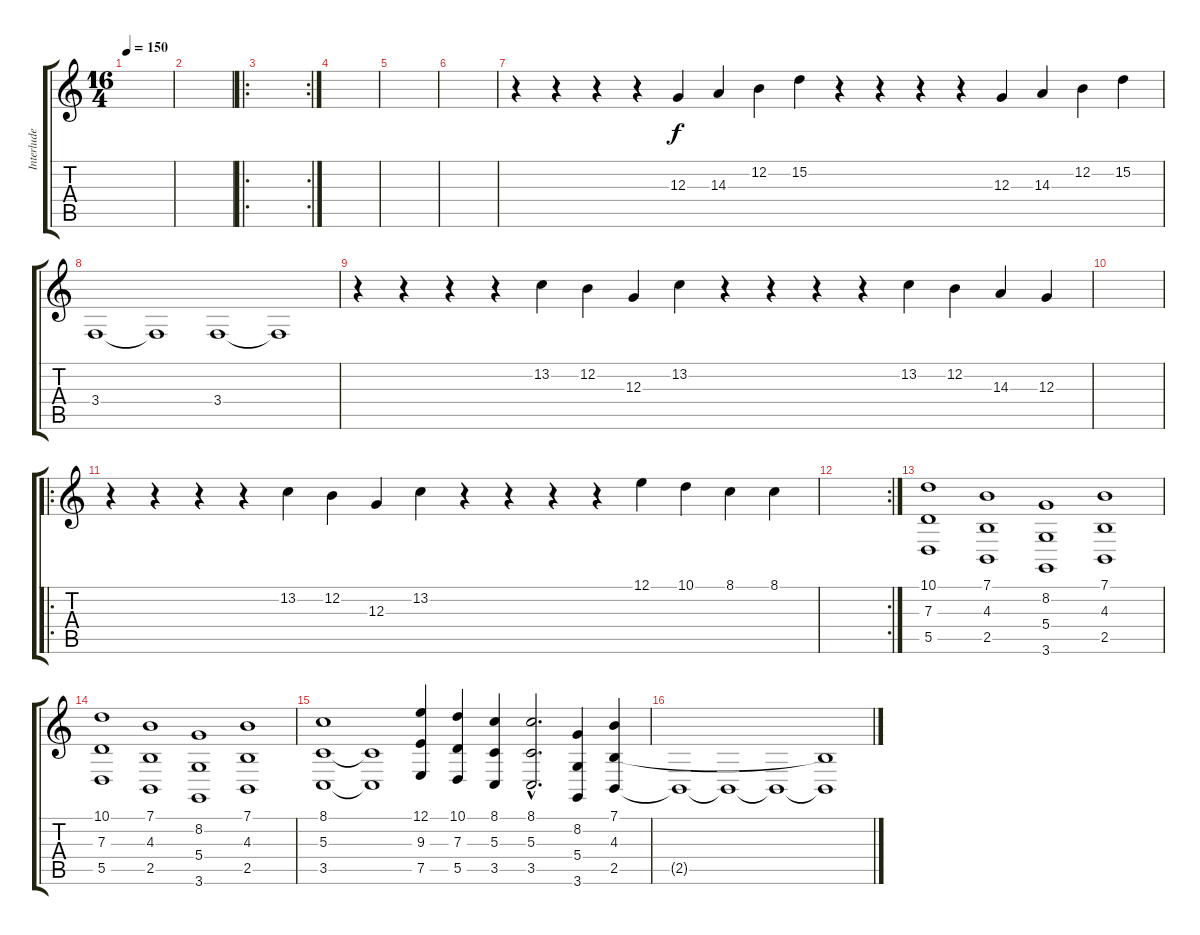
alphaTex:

\track ("Interlude" "Interlude") {instrument choiraahs}
\staff {score tabs}
\tuning (E4 B3 G3 D3 A2 E2) {hide}
\ts (16 4)
\tempo 150
\clef g2
\ks c
|
|
\ro
\rc 2
|
|
|
|
r.4 r.4 r.4 r.4 12.3.4 14.3.4 12.2.4 15.2.4 r.4 r.4 r.4 r.4 12.3.4 14.3.4 12.2.4 15.2.4 |
3.4.1 3.4{t}.1 3.4.1 3.4{t}.1 |
r.4 r.4 r.4 r.4 13.2.4 12.2.4 12.3.4 13.2.4 r.4 r.4 r.4 r.4 13.2.4 12.2.4 14.3.4 12.3.4 |
|
\ro
r.4 r.4 r.4 r.4 13.2.4 12.2.4 12.3.4 13.2.4 r.4 r.4 r.4 r.4 12.1.4 10.1.4 8.1.4 8.1.4 |
\rc 2
|
(10.1 7.3 5.5).1 (7.1 4.3 2.5).1 (8.2 5.4 3.6).1 (7.1 4.3 2.5).1 |
(10.1 7.3 5.5).1 (7.1 4.3 2.5).1 (8.2 5.4 3.6).1 (7.1 4.3 2.5).1 |
(8.1 5.3 3.5).1 (5.3{t} 3.5{t}).1 (12.1 9.3 7.5).4 (10.1 7.3 5.5).4 (8.1 5.3 3.5).4 (8.1{hac} 5.3{hac} 3.5{hac}).2{d} (8.2 5.4 3.6).4 (7.1 4.3 2.5).4 |
2.5{t}.1 2.5{t}.1 2.5{t}.1 (4.3{t} 2.5{t}).1
